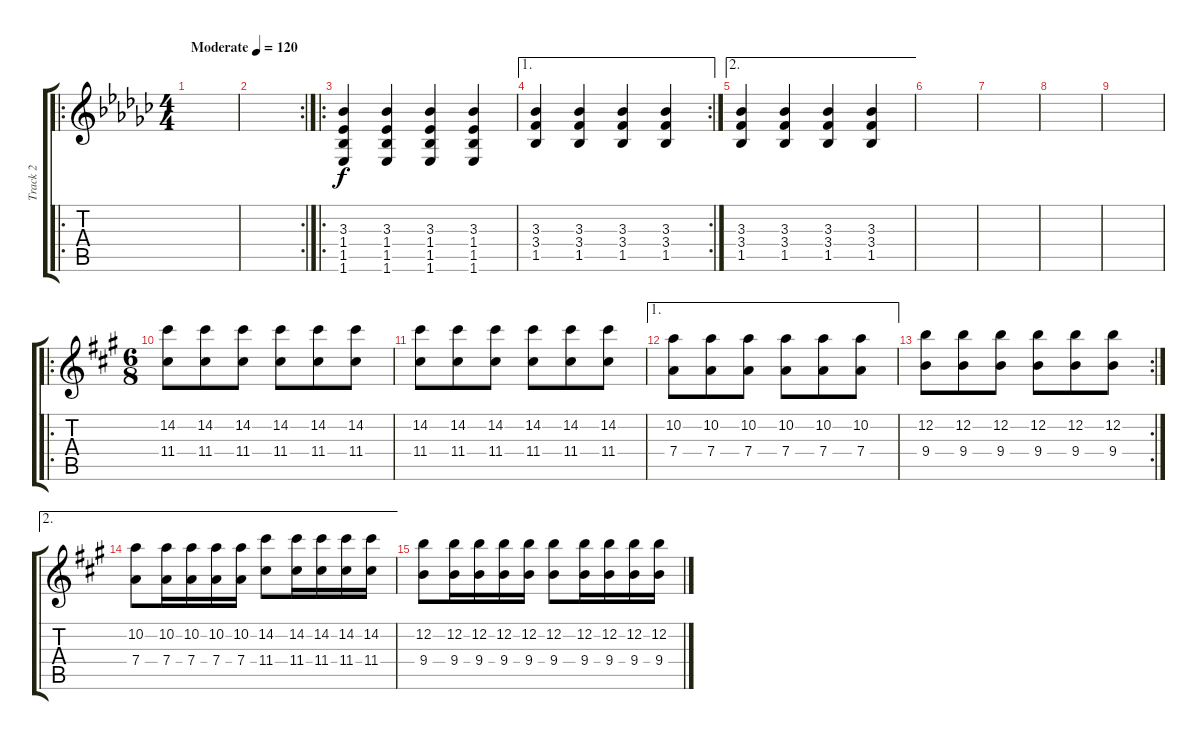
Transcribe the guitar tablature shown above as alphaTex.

\track ("Track 2" "Track 2") {instrument distortionguitar}
\staff {score tabs}
\tuning (E4 B3 G3 D3 A2 D2) {hide}
\ro
\ts (4 4)
\tempo (120 "Moderate")
\clef g2
\ks ebminor
|
\rc 2
|
\ro
(3.3 1.4 1.5 1.6).4 (3.3 1.4 1.5 1.6).4 (3.3 1.4 1.5 1.6).4 (3.3 1.4 1.5 1.6).4 |
\ae 1
\rc 2
(3.3 3.4 1.5).4 (3.3 3.4 1.5).4 (3.3 3.4 1.5).4 (3.3 3.4 1.5).4 |
\ae 2
(3.3 3.4 1.5).4 (3.3 3.4 1.5).4 (3.3 3.4 1.5).4 (3.3 3.4 1.5).4 |
|
|
|
|
\ro
\ts (6 8)
\ks f#minor
(14.2 11.4).8{instrument acousticguitarsteel} (14.2 11.4).8 (14.2 11.4).8 (14.2 11.4).8 (14.2 11.4).8 (14.2 11.4).8 |
(14.2 11.4).8 (14.2 11.4).8 (14.2 11.4).8 (14.2 11.4).8 (14.2 11.4).8 (14.2 11.4).8 |
\ae 1
(10.2 7.4).8 (10.2 7.4).8 (10.2 7.4).8 (10.2 7.4).8 (10.2 7.4).8 (10.2 7.4).8 |
\rc 2
(12.2 9.4).8 (12.2 9.4).8 (12.2 9.4).8 (12.2 9.4).8 (12.2 9.4).8 (12.2 9.4).8 |
\ae 2
(10.2 7.4).8 (10.2 7.4).16 (10.2 7.4).16 (10.2 7.4).16 (10.2 7.4).16 (14.2 11.4).8 (14.2 11.4).16 (14.2 11.4).16 (14.2 11.4).16 (14.2 11.4).16 |
(12.2 9.4).8 (12.2 9.4).16 (12.2 9.4).16 (12.2 9.4).16 (12.2 9.4).16 (12.2 9.4).8 (12.2 9.4).16 (12.2 9.4).16 (12.2 9.4).16 (12.2 9.4).16
